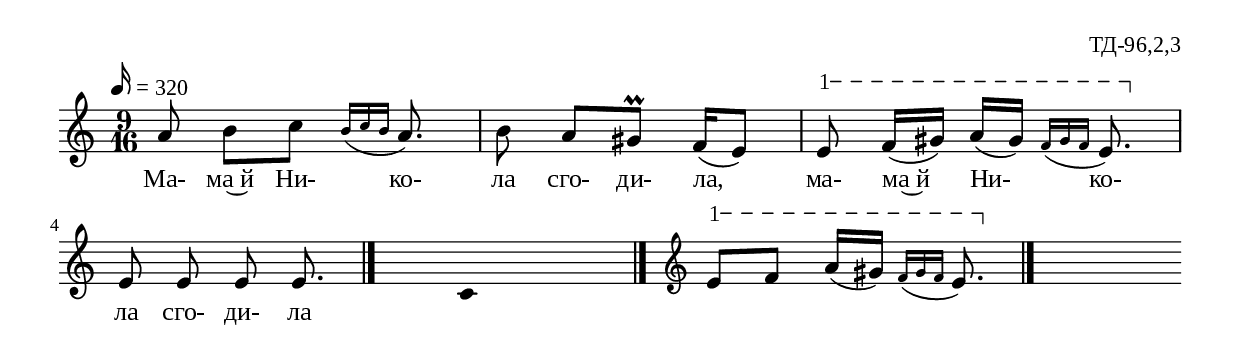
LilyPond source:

%{
TD_96_2_03
%}

\include "td-preamble.ly"

\score {
\relative c'' {
 \tempo 16 = 320
  \time 9/16
  a8\noBeam b8 c8 \acciaccatura { b16[c b] } a8. | b8\noBeam a8 gis8\prall f16([ e8)] |
\varA  
  e8\startTextSpan f16([ gis)] a16([ gis)] \acciaccatura { f16[ gis f] } e8.\stopTextSpan | 
  e8\noBeam e e8\noBeam e8. 
\bar "|." 
s4 \fixB c16 \fixC s4
\bar "|."
\set Score.measureLength = #(ly:make-moment 1 16)  
 s16 \bar ""  
 \set Score.measureLength = #(ly:make-moment 9 16)  
 \clef treble
\varA  
  e8\startTextSpan f8 a16([ gis)] \acciaccatura { f16[ gis f] } e8.\stopTextSpan 
\bar "|."  
\cadenzaOn s1 s1 s1 s1
}
\addlyrics { Ма- "ма~й" Ни- ко- ла сго- ди- ла, ма- "ма~й" Ни- ко- ла сго- ди- ла }
%
\layout {
  indent = #0
  line-width = 190\mm
  ragged-right=##f
}
%
\midi { 
	\context {
		\Score
		tempoWholesPerMinute = #(ly:make-moment 320 16)
		}
	}
}
%
\header{
  opus = "ТД-96,2,3"
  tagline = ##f
}


